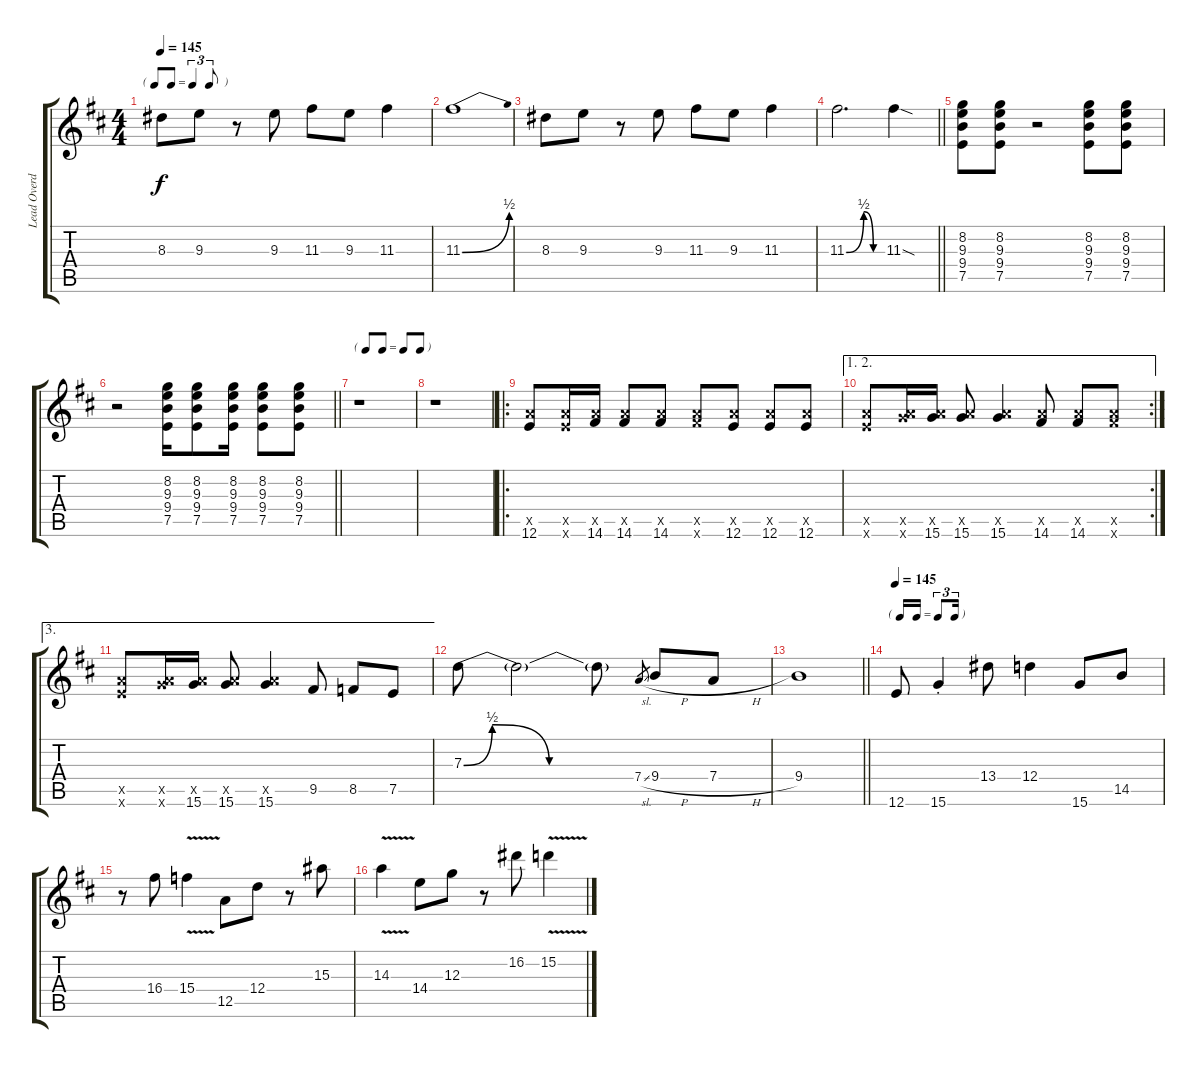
\track ("Lead Overdriven" "Lead Overd") {instrument overdrivenguitar}
\staff {score tabs}
\tuning (E4 B3 G3 D3 A2 E2) {hide}
\ts (4 4)
\tf triplet8th
\tempo 145
\clef g2
\ks d
8.3.8{dy f} 9.3.8 r.8 9.3.8 11.3.8 9.3.8 11.3.4 |
11.3{be (bend 0 0 60 2)}.1 |
8.3.8 9.3.8 r.8 9.3.8 11.3.8 9.3.8 11.3.4 |
\barLineRight lightlight
11.3{be (custom 0 0 29 2 45 0 60 0)}.2{d} 11.3{sod}.4 |
(8.2 9.3 9.4 7.5).8 (8.2 9.3 9.4 7.5).8 r.2 (8.2 9.3 9.4 7.5).8 (8.2 9.3 9.4 7.5).8 |
\barLineRight lightlight
r.2 (8.2 9.3 9.4 7.5).16 (8.2 9.3 9.4 7.5).8 (8.2 9.3 9.4 7.5).16 (8.2 9.3 9.4 7.5).8 (8.2 9.3 9.4 7.5).8 |
\tf none
r.1 |
r.1 |
\ro
(12.5{x} 12.6).8 (12.5{x} 12.6{x}).16 (12.5{x} 14.6).16 (12.5{x} 14.6).8 (12.5{x} 14.6).8 (12.5{x} 14.6{x}).8 (12.5{x} 12.6).8 (12.5{x} 12.6).8 (12.5{x} 12.6).8 |
\ae (1 2)
\rc 2
(12.5{x} 12.6{x}).8 (12.5{x} 15.6{x}).16 (12.5{x} 15.6).16 (12.5{x} 15.6).8 (12.5{x} 15.6).4 (12.5{x} 14.6).8 (12.5{x} 14.6).8 (12.5{x} 14.6{x}).8 |
\ae 3
(12.5{x} 12.6{x}).8 (12.5{x} 15.6{x}).16 (12.5{x} 15.6).16 (12.5{x} 15.6).8 (12.5{x} 15.6).4 9.5.8 8.5.8 7.5.8 |
7.3{be (custom 0 0 10 2 30 0 60 0)}.8 7.3{t}.2 7.3{t}.8 7.4{sl}.8{gr} 9.4{h}.8 7.4{h}.8 |
\barLineRight lightlight
9.4.1 |
\tf triplet16th
\tempo 145
12.6.8 15.6{st}.4 13.4.8 12.4.4 15.6.8 14.5.8 |
r.8 16.4.8 15.4{v}.4 12.5.8 12.4.8 r.8 15.3.8 |
14.3{v}.4 14.4.8 12.3.8 r.8 16.2.8 15.2{v}.4
